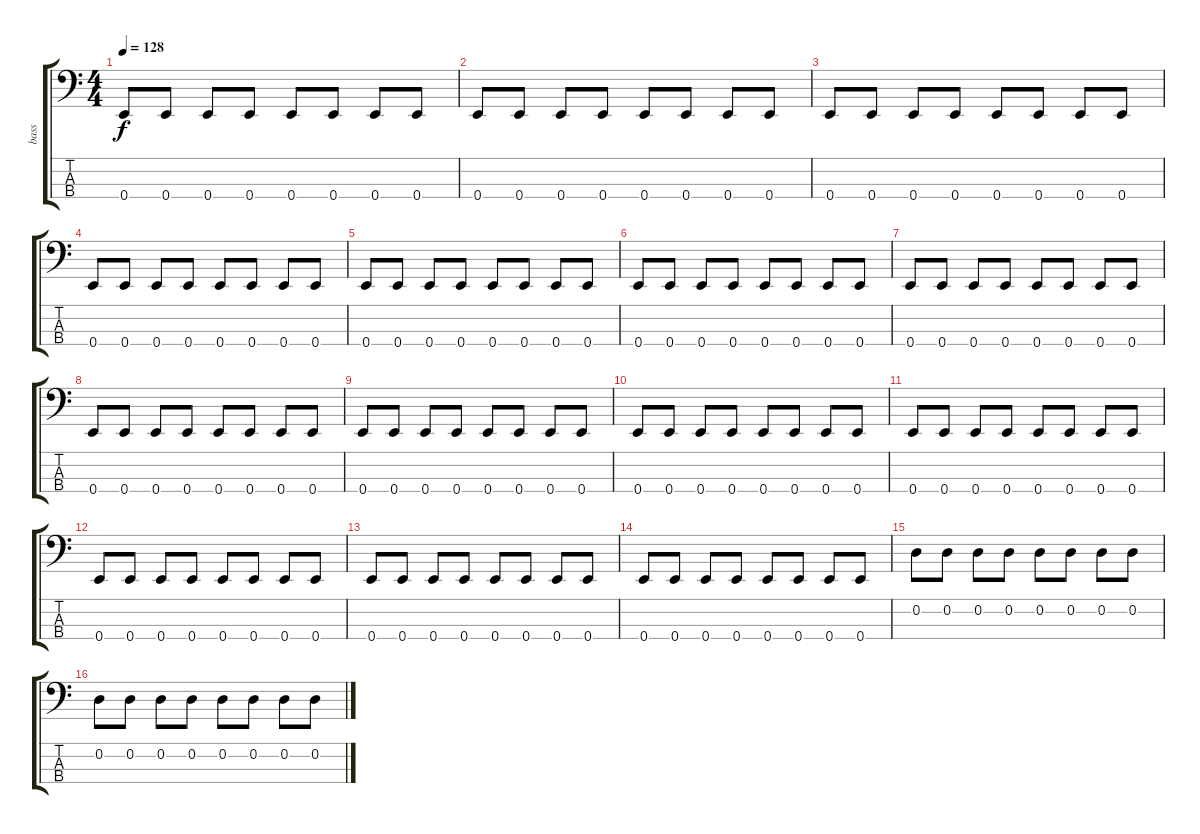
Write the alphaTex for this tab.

\track ("bass" "bass") {instrument fretlessbass}
\staff {score tabs}
\tuning (G2 D2 A1 E1) {hide}
\ts (4 4)
\tempo 128
\clef f4
\ks c
0.4.8{dy f} 0.4.8 0.4.8 0.4.8 0.4.8 0.4.8 0.4.8 0.4.8 |
0.4.8 0.4.8 0.4.8 0.4.8 0.4.8 0.4.8 0.4.8 0.4.8 |
0.4.8 0.4.8 0.4.8 0.4.8 0.4.8 0.4.8 0.4.8 0.4.8 |
0.4.8 0.4.8 0.4.8 0.4.8 0.4.8 0.4.8 0.4.8 0.4.8 |
0.4.8 0.4.8 0.4.8 0.4.8 0.4.8 0.4.8 0.4.8 0.4.8 |
0.4.8 0.4.8 0.4.8 0.4.8 0.4.8 0.4.8 0.4.8 0.4.8 |
0.4.8 0.4.8 0.4.8 0.4.8 0.4.8 0.4.8 0.4.8 0.4.8 |
0.4.8 0.4.8 0.4.8 0.4.8 0.4.8 0.4.8 0.4.8 0.4.8 |
0.4.8 0.4.8 0.4.8 0.4.8 0.4.8 0.4.8 0.4.8 0.4.8 |
0.4.8 0.4.8 0.4.8 0.4.8 0.4.8 0.4.8 0.4.8 0.4.8 |
0.4.8 0.4.8 0.4.8 0.4.8 0.4.8 0.4.8 0.4.8 0.4.8 |
0.4.8 0.4.8 0.4.8 0.4.8 0.4.8 0.4.8 0.4.8 0.4.8 |
0.4.8 0.4.8 0.4.8 0.4.8 0.4.8 0.4.8 0.4.8 0.4.8 |
0.4.8 0.4.8 0.4.8 0.4.8 0.4.8 0.4.8 0.4.8 0.4.8 |
0.2.8 0.2.8 0.2.8 0.2.8 0.2.8 0.2.8 0.2.8 0.2.8 |
0.2.8 0.2.8 0.2.8 0.2.8 0.2.8 0.2.8 0.2.8 0.2.8
